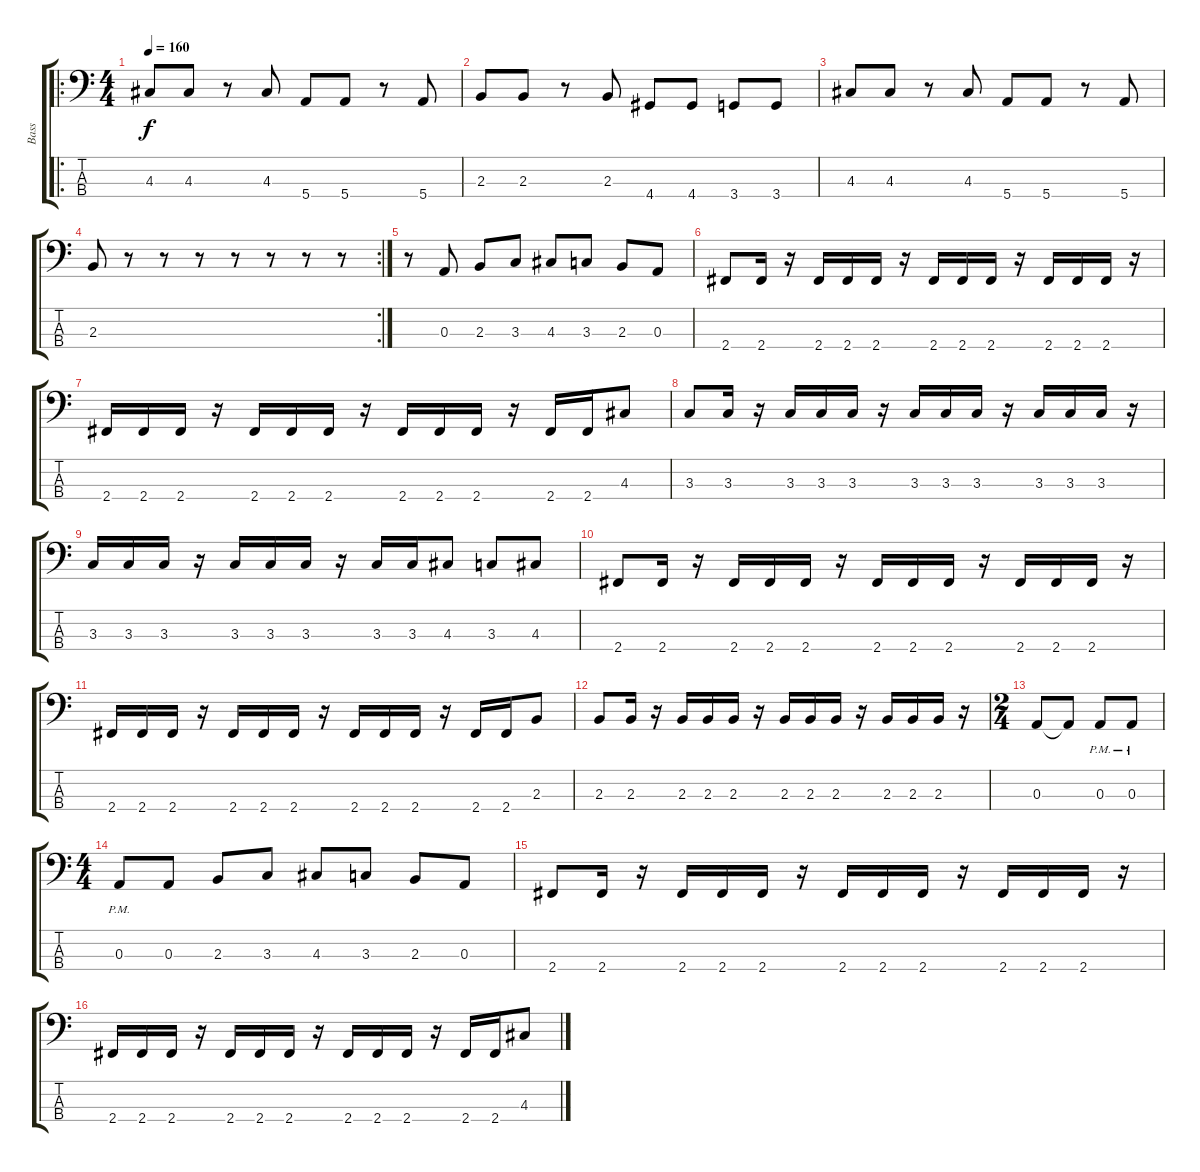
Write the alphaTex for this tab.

\track ("Bass" "Bass") {instrument electricbassfinger}
\staff {score tabs}
\tuning (G2 D2 A1 E1) {hide}
\ro
\ts (4 4)
\tempo 160
\clef f4
\ks c
4.3.8{dy f} 4.3.8 r.8 4.3.8 5.4.8 5.4.8 r.8 5.4.8 |
2.3.8 2.3.8 r.8 2.3.8 4.4.8 4.4.8 3.4.8 3.4.8 |
4.3.8 4.3.8 r.8 4.3.8 5.4.8 5.4.8 r.8 5.4.8 |
\rc 2
2.3.8 r.8 r.8 r.8 r.8 r.8 r.8 r.8 |
r.8 0.3.8 2.3.8 3.3.8 4.3.8 3.3.8 2.3.8 0.3.8 |
2.4.8 2.4.16 r.16 2.4.16 2.4.16 2.4.16 r.16 2.4.16 2.4.16 2.4.16 r.16 2.4.16 2.4.16 2.4.16 r.16 |
2.4.16 2.4.16 2.4.16 r.16 2.4.16 2.4.16 2.4.16 r.16 2.4.16 2.4.16 2.4.16 r.16 2.4.16 2.4.16 4.3.8 |
3.3.8 3.3.16 r.16 3.3.16 3.3.16 3.3.16 r.16 3.3.16 3.3.16 3.3.16 r.16 3.3.16 3.3.16 3.3.16 r.16 |
3.3.16 3.3.16 3.3.16 r.16 3.3.16 3.3.16 3.3.16 r.16 3.3.16 3.3.16 4.3.8 3.3.8 4.3.8 |
2.4.8 2.4.16 r.16 2.4.16 2.4.16 2.4.16 r.16 2.4.16 2.4.16 2.4.16 r.16 2.4.16 2.4.16 2.4.16 r.16 |
2.4.16 2.4.16 2.4.16 r.16 2.4.16 2.4.16 2.4.16 r.16 2.4.16 2.4.16 2.4.16 r.16 2.4.16 2.4.16 2.3.8 |
2.3.8 2.3.16 r.16 2.3.16 2.3.16 2.3.16 r.16 2.3.16 2.3.16 2.3.16 r.16 2.3.16 2.3.16 2.3.16 r.16 |
\ts (2 4)
0.3.8 0.3{t}.8 0.3{pm}.8 0.3{pm}.8 |
\ts (4 4)
0.3{pm}.8 0.3.8 2.3.8 3.3.8 4.3.8 3.3.8 2.3.8 0.3.8 |
2.4.8 2.4.16 r.16 2.4.16 2.4.16 2.4.16 r.16 2.4.16 2.4.16 2.4.16 r.16 2.4.16 2.4.16 2.4.16 r.16 |
2.4.16 2.4.16 2.4.16 r.16 2.4.16 2.4.16 2.4.16 r.16 2.4.16 2.4.16 2.4.16 r.16 2.4.16 2.4.16 4.3.8
